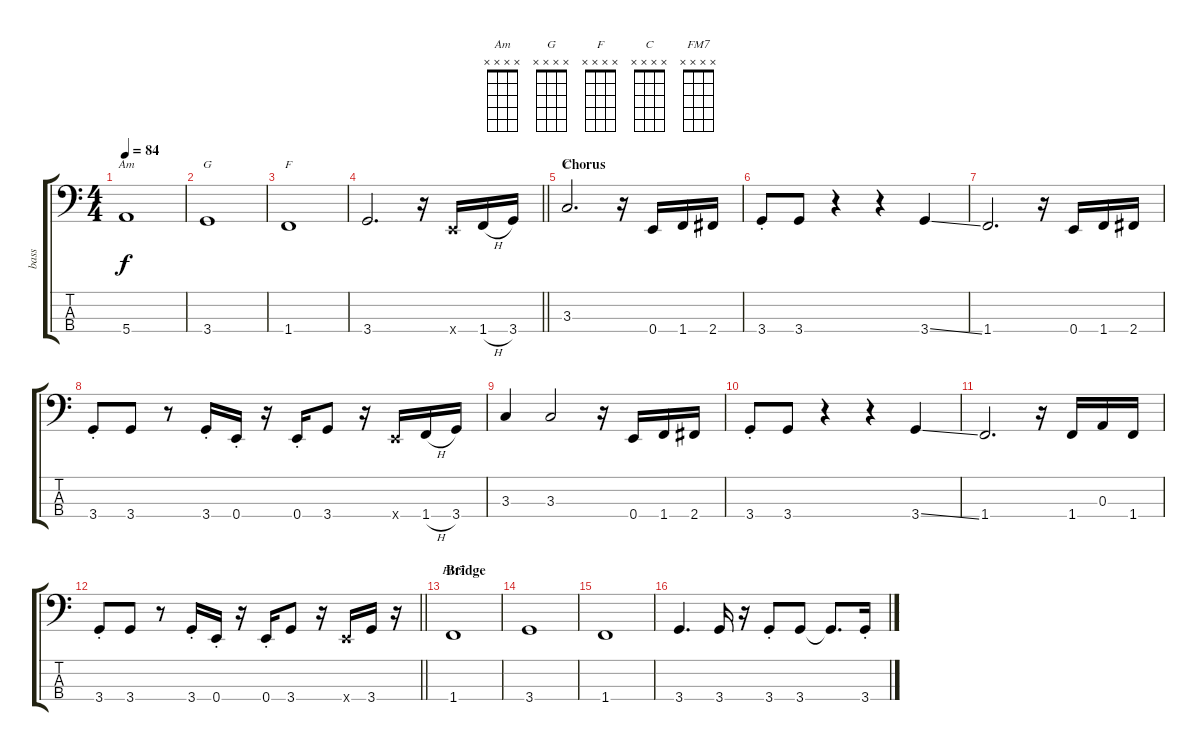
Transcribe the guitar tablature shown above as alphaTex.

\track ("bass" "bass") {instrument electricbassfinger}
\staff {score tabs}
\tuning (G2 D2 A1 E1) {hide}
\chord ("Am" x x x x)
\chord ("G" x x x x)
\chord ("F" x x x x)
\chord ("C" x x x x)
\chord ("FM7" x x x x)
\ts (4 4)
\tempo 84
\clef f4
\ks c
5.4.1{ch "Am" dy f} |
3.4.1{ch "G"} |
1.4.1{ch "F"} |
\barLineRight lightlight
3.4.2{d} r.16 0.4{x}.16 1.4{h}.16 3.4.16 |
\section ("" "Chorus")
3.3.2{d ch "C"} r.16 0.4.16 1.4.16 2.4.16 |
3.4{st}.8 3.4.8 r.4 r.4 3.4{ss}.4 |
1.4.2{d} r.16 0.4.16 1.4.16 2.4.16 |
3.4{st}.8 3.4.8 r.8 3.4{st}.16 0.4{st}.16 r.16 0.4{st}.16 3.4.8 r.16 0.4{x}.16 1.4{h}.16 3.4.16 |
3.3.4 3.3.2 r.16 0.4.16 1.4.16 2.4.16 |
3.4{st}.8 3.4.8 r.4 r.4 3.4{ss}.4 |
1.4.2{d} r.16 1.4.16 0.3.16 1.4.16 |
\barLineRight lightlight
3.4{st}.8 3.4.8 r.8 3.4{st}.16 0.4{st}.16 r.16 0.4{st}.16 3.4.8 r.16 0.4{x}.16 3.4.16 r.16 |
\section ("" "Bridge")
1.4.1{ch "FM7"} |
3.4.1 |
1.4.1 |
3.4.4{d} 3.4.16 r.16 3.4{st}.8 3.4.8 3.4{t}.8{d} 3.4{st}.16
